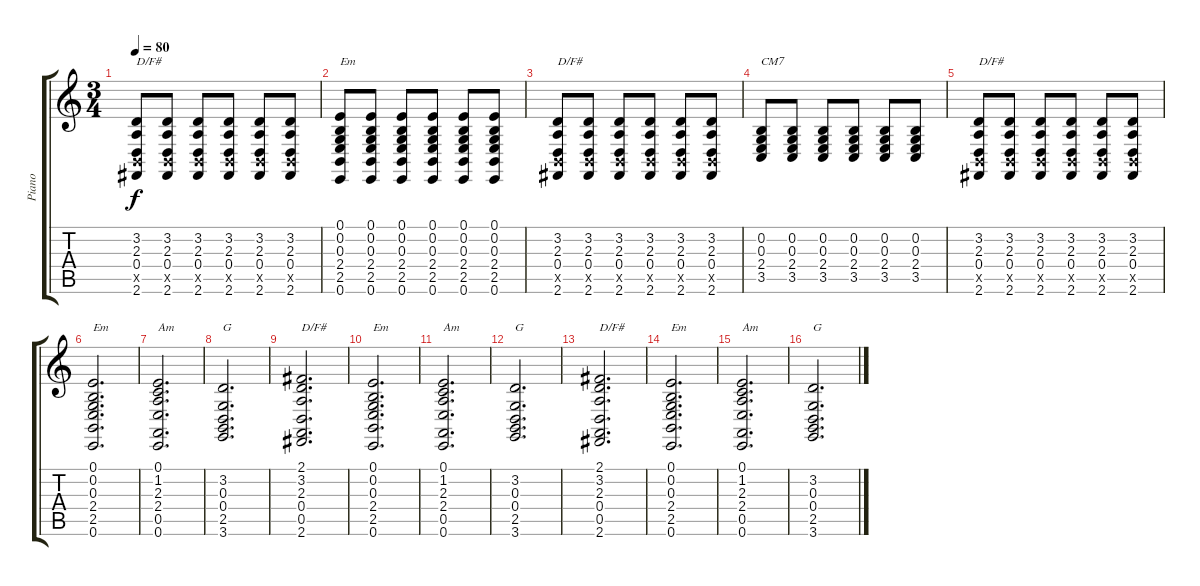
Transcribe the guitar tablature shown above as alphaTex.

\track ("Piano" "Piano") {instrument acousticgrandpiano}
\staff {score tabs}
\tuning (E4 B3 G3 D3 A2 E2) {hide}
\ts (3 4)
\tempo 80
\clef g2
\ks c
(3.2 2.3 0.4 2.5{x} 2.6).8{txt "D/F#" dy f} (3.2 2.3 0.4 2.5{x} 2.6).8 (3.2 2.3 0.4 2.5{x} 2.6).8 (3.2 2.3 0.4 2.5{x} 2.6).8 (3.2 2.3 0.4 2.5{x} 2.6).8 (3.2 2.3 0.4 2.5{x} 2.6).8 |
(0.1 0.2 0.3 2.4 2.5 0.6).8{txt "Em"} (0.1 0.2 0.3 2.4 2.5 0.6).8 (0.1 0.2 0.3 2.4 2.5 0.6).8 (0.1 0.2 0.3 2.4 2.5 0.6).8 (0.1 0.2 0.3 2.4 2.5 0.6).8 (0.1 0.2 0.3 2.4 2.5 0.6).8 |
(3.2 2.3 0.4 2.5{x} 2.6).8{txt "D/F#"} (3.2 2.3 0.4 2.5{x} 2.6).8 (3.2 2.3 0.4 2.5{x} 2.6).8 (3.2 2.3 0.4 2.5{x} 2.6).8 (3.2 2.3 0.4 2.5{x} 2.6).8 (3.2 2.3 0.4 2.5{x} 2.6).8 |
(0.2 0.3 2.4 3.5).8{txt "CM7"} (0.2 0.3 2.4 3.5).8 (0.2 0.3 2.4 3.5).8 (0.2 0.3 2.4 3.5).8 (0.2 0.3 2.4 3.5).8 (0.2 0.3 2.4 3.5).8 |
(3.2 2.3 0.4 2.5{x} 2.6).8{txt "D/F#"} (3.2 2.3 0.4 2.5{x} 2.6).8 (3.2 2.3 0.4 2.5{x} 2.6).8 (3.2 2.3 0.4 2.5{x} 2.6).8 (3.2 2.3 0.4 2.5{x} 2.6).8 (3.2 2.3 0.4 2.5{x} 2.6).8 |
(0.1 0.2 0.3 2.4 2.5 0.6).2{d txt "Em"} |
(0.1 1.2 2.3 2.4 0.5 0.6).2{d txt "Am"} |
(3.2 0.3 0.4 2.5 3.6).2{d txt "G"} |
(2.1 3.2 2.3 0.4 0.5 2.6).2{d txt "D/F#"} |
(0.1 0.2 0.3 2.4 2.5 0.6).2{d txt "Em"} |
(0.1 1.2 2.3 2.4 0.5 0.6).2{d txt "Am"} |
(3.2 0.3 0.4 2.5 3.6).2{d txt "G"} |
(2.1 3.2 2.3 0.4 0.5 2.6).2{d txt "D/F#"} |
(0.1 0.2 0.3 2.4 2.5 0.6).2{d txt "Em"} |
(0.1 1.2 2.3 2.4 0.5 0.6).2{d txt "Am"} |
(3.2 0.3 0.4 2.5 3.6).2{d txt "G"}
